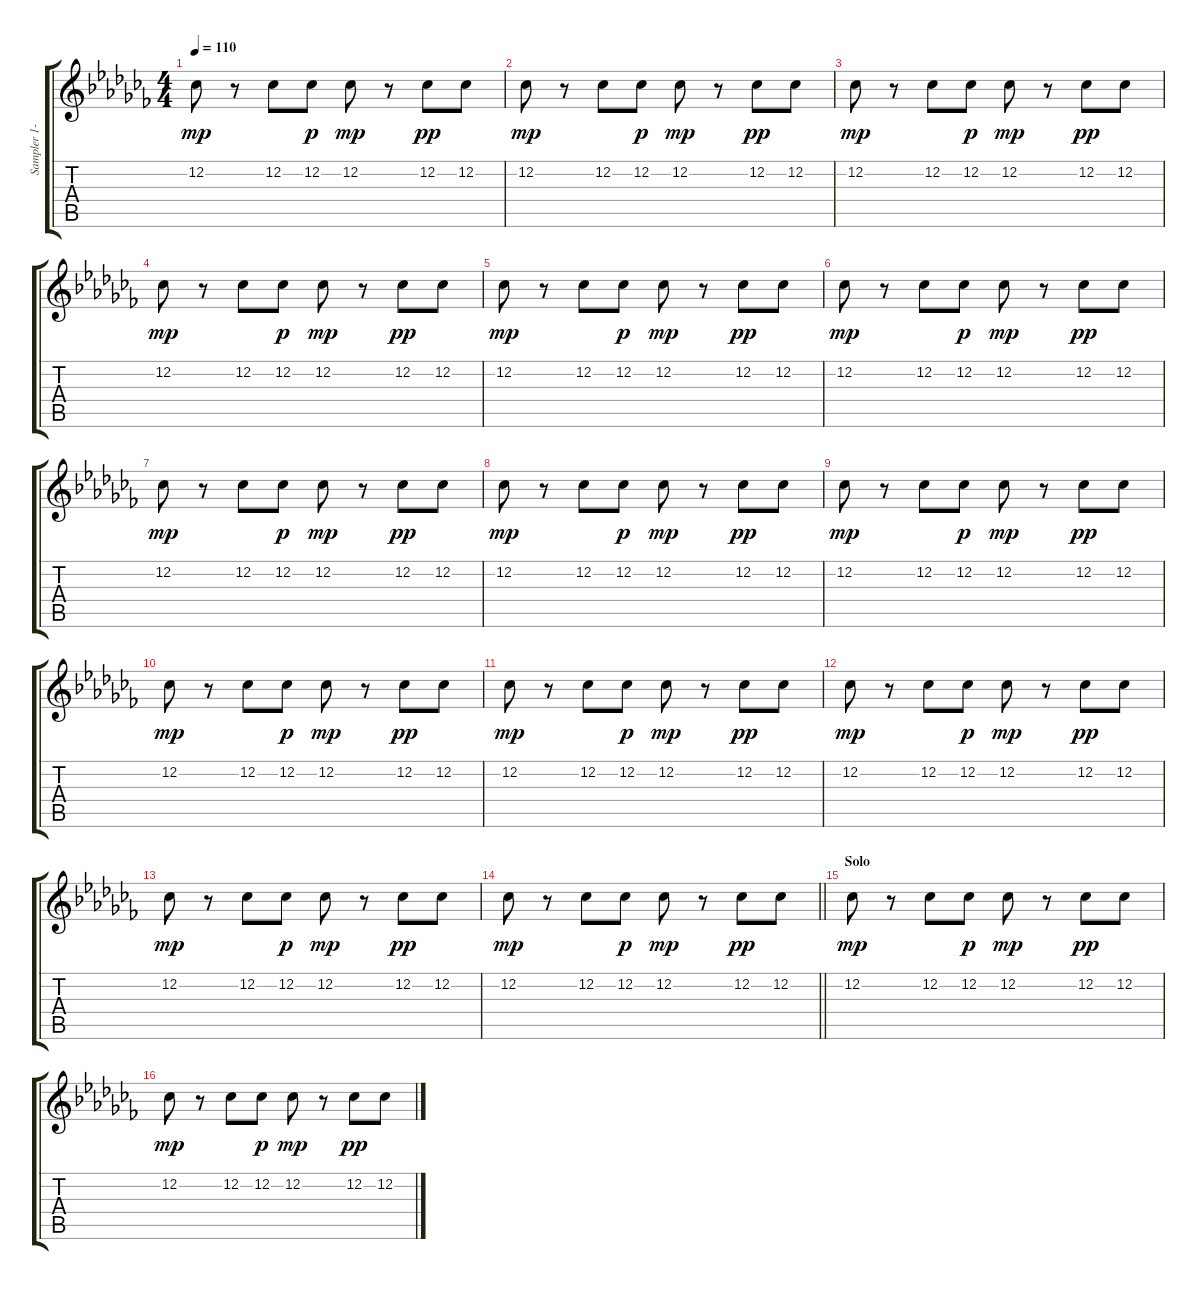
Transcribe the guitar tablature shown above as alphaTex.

\track ("Sampler 1- Joe Hahn" "Sampler 1-") {instrument fx4atmosphere}
\staff {score tabs}
\tuning (E4 B3 G3 D3 A2 E2) {hide}
\ts (4 4)
\tempo 110
\clef g2
\ks abminor
12.2.8{dy mp} r.8 12.2.8 12.2.8{dy p} 12.2.8{dy mp} r.8 12.2.8{dy pp} 12.2.8 |
12.2.8{dy mp} r.8 12.2.8 12.2.8{dy p} 12.2.8{dy mp} r.8 12.2.8{dy pp} 12.2.8 |
12.2.8{dy mp} r.8 12.2.8 12.2.8{dy p} 12.2.8{dy mp} r.8 12.2.8{dy pp} 12.2.8 |
12.2.8{dy mp} r.8 12.2.8 12.2.8{dy p} 12.2.8{dy mp} r.8 12.2.8{dy pp} 12.2.8 |
12.2.8{dy mp} r.8 12.2.8 12.2.8{dy p} 12.2.8{dy mp} r.8 12.2.8{dy pp} 12.2.8 |
12.2.8{dy mp} r.8 12.2.8 12.2.8{dy p} 12.2.8{dy mp} r.8 12.2.8{dy pp} 12.2.8 |
12.2.8{dy mp} r.8 12.2.8 12.2.8{dy p} 12.2.8{dy mp} r.8 12.2.8{dy pp} 12.2.8 |
12.2.8{dy mp} r.8 12.2.8 12.2.8{dy p} 12.2.8{dy mp} r.8 12.2.8{dy pp} 12.2.8 |
12.2.8{dy mp} r.8 12.2.8 12.2.8{dy p} 12.2.8{dy mp} r.8 12.2.8{dy pp} 12.2.8 |
12.2.8{dy mp} r.8 12.2.8 12.2.8{dy p} 12.2.8{dy mp} r.8 12.2.8{dy pp} 12.2.8 |
12.2.8{dy mp} r.8 12.2.8 12.2.8{dy p} 12.2.8{dy mp} r.8 12.2.8{dy pp} 12.2.8 |
12.2.8{dy mp} r.8 12.2.8 12.2.8{dy p} 12.2.8{dy mp} r.8 12.2.8{dy pp} 12.2.8 |
12.2.8{dy mp} r.8 12.2.8 12.2.8{dy p} 12.2.8{dy mp} r.8 12.2.8{dy pp} 12.2.8 |
\barLineRight lightlight
12.2.8{dy mp} r.8 12.2.8 12.2.8{dy p} 12.2.8{dy mp} r.8 12.2.8{dy pp} 12.2.8 |
\section ("" "Solo")
12.2.8{dy mp} r.8 12.2.8 12.2.8{dy p} 12.2.8{dy mp} r.8 12.2.8{dy pp} 12.2.8 |
12.2.8{dy mp} r.8 12.2.8 12.2.8{dy p} 12.2.8{dy mp} r.8 12.2.8{dy pp} 12.2.8
